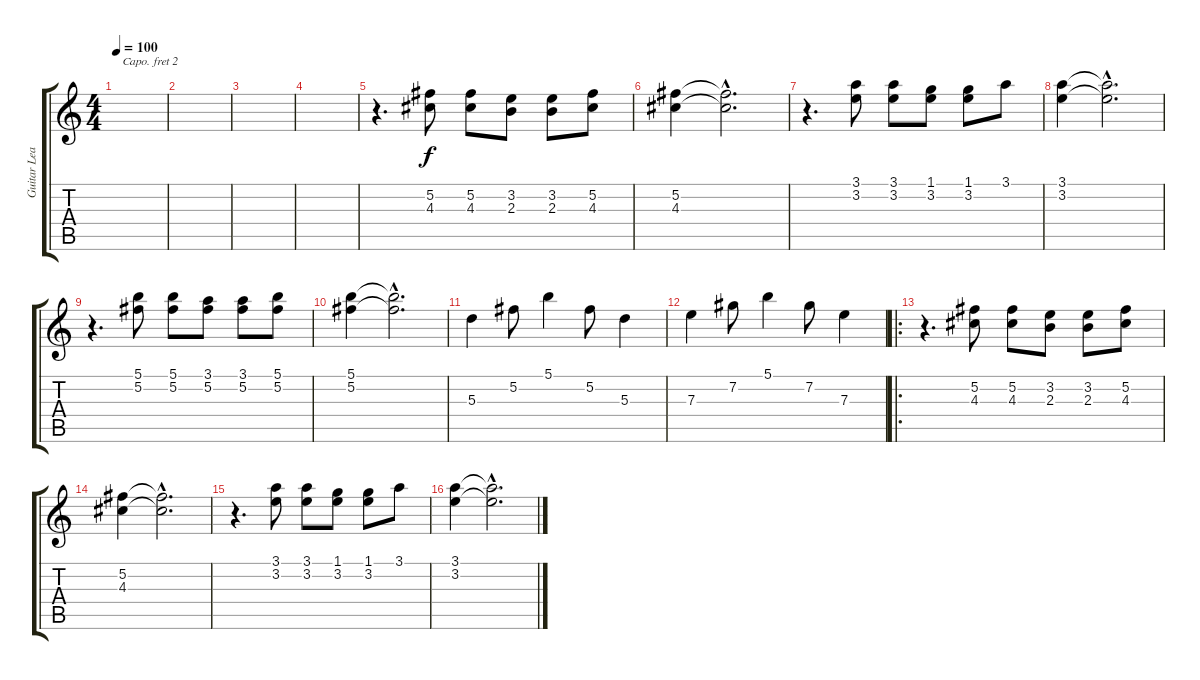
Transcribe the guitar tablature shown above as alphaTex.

\track ("Guitar Lead" "Guitar Lea") {instrument acousticguitarsteel}
\staff {score tabs}
\capo 2
\tuning (E4 B3 G3 D3 A2 E2) {hide}
\ts (4 4)
\tempo 100
\clef g2
\ks c
|
|
|
|
r.4{d} (5.2 4.3).8 (5.2 4.3).8 (3.2 2.3).8 (3.2 2.3).8 (5.2 4.3).8 |
(5.2 4.3).4 (5.2{hac t} 4.3{hac t}).2{d} |
r.4{d} (3.1 3.2).8 (3.1 3.2).8 (1.1 3.2).8 (1.1 3.2).8 3.1.8 |
(3.1 3.2).4 (3.1{hac t} 3.2{hac t}).2{d} |
r.4{d} (5.1 5.2).8 (5.1 5.2).8 (3.1 5.2).8 (3.1 5.2).8 (5.1 5.2).8 |
(5.1 5.2).4 (5.1{hac t} 5.2{hac t}).2{d} |
5.3.4 5.2.8 5.1.4 5.2.8 5.3.4 |
7.3.4 7.2.8 5.1.4 7.2.8 7.3.4 |
\ro
r.4{d} (5.2 4.3).8 (5.2 4.3).8 (3.2 2.3).8 (3.2 2.3).8 (5.2 4.3).8 |
(5.2 4.3).4 (5.2{hac t} 4.3{hac t}).2{d} |
r.4{d} (3.1 3.2).8 (3.1 3.2).8 (1.1 3.2).8 (1.1 3.2).8 3.1.8 |
(3.1 3.2).4 (3.1{hac t} 3.2{hac t}).2{d}
